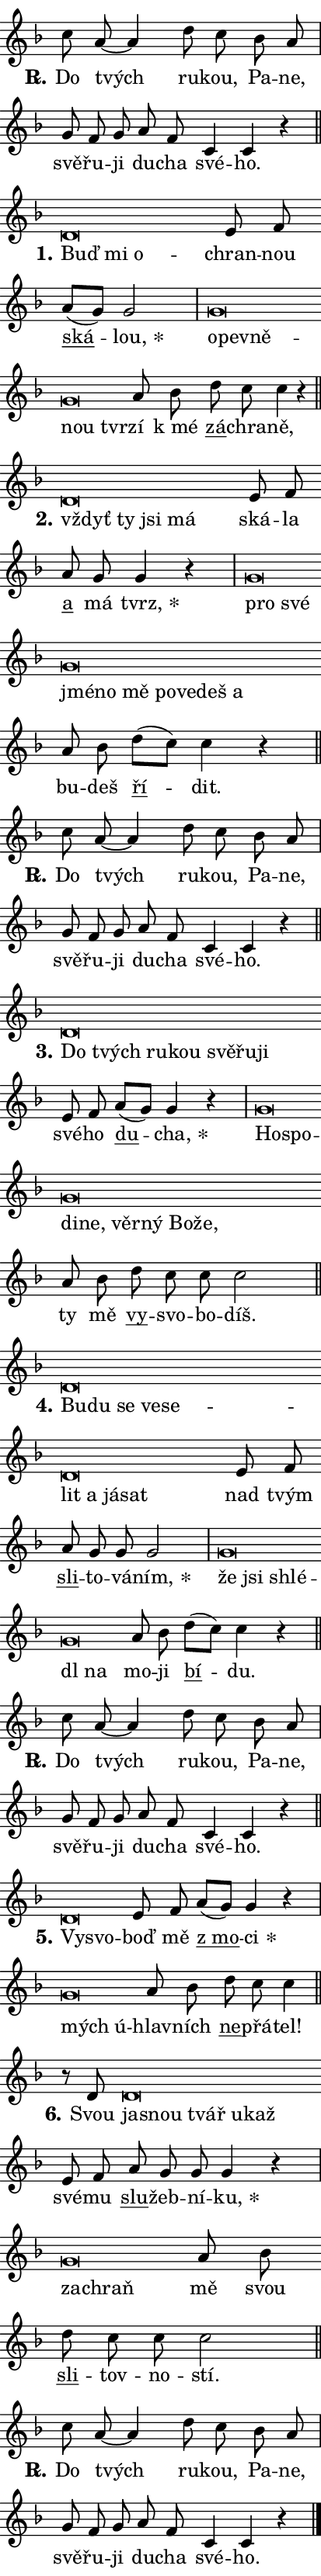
\version "2.22.1"
\header { tagline = "" }
\paper {
  indent = 0\cm
  top-margin = 0\cm
  right-margin = 0\cm
  bottom-margin = 0\cm
  left-margin = 0\cm
  paper-width = 7\cm
  page-breaking = #ly:one-page-breaking
  system-system-spacing.basic-distance = #11
  score-system-spacing.basic-distance = #11
  ragged-last = ##f
}


%% Author: Thomas Morley
%% https://lists.gnu.org/archive/html/lilypond-user/2020-05/msg00002.html
#(define (line-position grob)
"Returns position of @var[grob} in current system:
   @code{'start}, if at first time-step
   @code{'end}, if at last time-step
   @code{'middle} otherwise
"
  (let* ((col (ly:item-get-column grob))
         (ln (ly:grob-object col 'left-neighbor))
         (rn (ly:grob-object col 'right-neighbor))
         (col-to-check-left (if (ly:grob? ln) ln col))
         (col-to-check-right (if (ly:grob? rn) rn col))
         (break-dir-left
           (and
             (ly:grob-property col-to-check-left 'non-musical #f)
             (ly:item-break-dir col-to-check-left)))
         (break-dir-right
           (and
             (ly:grob-property col-to-check-right 'non-musical #f)
             (ly:item-break-dir col-to-check-right))))
        (cond ((eqv? 1 break-dir-left) 'start)
              ((eqv? -1 break-dir-right) 'end)
              (else 'middle))))

#(define (tranparent-at-line-position vctor)
  (lambda (grob)
  "Relying on @code{line-position} select the relevant enry from @var{vctor}.
Used to determine transparency,"
    (case (line-position grob)
      ((end) (not (vector-ref vctor 0)))
      ((middle) (not (vector-ref vctor 1)))
      ((start) (not (vector-ref vctor 2))))))

noteHeadBreakVisibility =
#(define-music-function (break-visibility)(vector?)
"Makes @code{NoteHead}s transparent relying on @var{break-visibility}"
#{
  \override NoteHead.transparent =
    #(tranparent-at-line-position break-visibility)
#})

#(define delete-ledgers-for-transparent-note-heads
  (lambda (grob)
    "Reads whether a @code{NoteHead} is transparent.
If so this @code{NoteHead} is removed from @code{'note-heads} from
@var{grob}, which is supposed to be @code{LedgerLineSpanner}.
As a result ledgers are not printed for this @code{NoteHead}"
    (let* ((nhds-array (ly:grob-object grob 'note-heads))
           (nhds-list
             (if (ly:grob-array? nhds-array)
                 (ly:grob-array->list nhds-array)
                 '()))
           ;; Relies on the transparent-property being done before
           ;; Staff.LedgerLineSpanner.after-line-breaking is executed.
           ;; This is fragile ...
           (to-keep
             (remove
               (lambda (nhd)
                 (ly:grob-property nhd 'transparent #f))
               nhds-list)))
      ;; TODO find a better method to iterate over grob-arrays, similiar
      ;; to filter/remove etc for lists
      ;; For now rebuilt from scratch
      (set! (ly:grob-object grob 'note-heads)  '())
      (for-each
        (lambda (nhd)
          (ly:pointer-group-interface::add-grob grob 'note-heads nhd))
        to-keep))))

hideNotes = {
  \noteHeadBreakVisibility #begin-of-line-visible
}
unHideNotes = {
  \noteHeadBreakVisibility #all-visible
}

% work-around for resetting accidentals
% https://lilypond.org/doc/v2.23/Documentation/notation/displaying-rhythms#unmetered-music
cadenzaMeasure = {
  \cadenzaOff
  \partial 1024 s1024
  \cadenzaOn
}

#(define-markup-command (accent layout props text) (markup?)
  "Underline accented syllable"
  (interpret-markup layout props
    #{\markup \override #'(offset . 4.3) \underline { #text }#}))

responsum = \markup \concat {
  "R" \hspace #-1.05 \path #0.1 #'((moveto 0 0.07) (lineto 0.9 0.8)) \hspace #0.05 "."
}

\layout {
    \context {
        \Staff
        \remove "Time_signature_engraver"
        \override LedgerLineSpanner.after-line-breaking = #delete-ledgers-for-transparent-note-heads
    }
    \context {
        \Voice {
            \override NoteHead.output-attributes = #'((class . "notehead"))
            \override Hairpin.height = #0.55
        }
    }
    \context {
        \Lyrics {
            \override StanzaNumber.output-attributes = #'((class . "stanzanumber"))
            \override LyricSpace.minimum-distance = #0.9
            \override LyricText.font-name = #"TeX Gyre Schola"
            \override LyricText.font-size = 1
            \override StanzaNumber.font-name = #"TeX Gyre Schola Bold"
            \override StanzaNumber.font-size = 1
        }
    }
}

% magnetic-lyrics.ily
%
%   written by
%     Jean Abou Samra <jean@abou-samra.fr>
%     Werner Lemberg <wl@gnu.org>
%
%   adapted by
%     Jiri Hon <jiri.hon@gmail.com>
%
% Version 2022-Apr-15

% https://www.mail-archive.com/lilypond-user@gnu.org/msg149350.html

#(define (Left_hyphen_pointer_engraver context)
   "Collect syllable-hyphen-syllable occurrences in lyrics and store
them in properties.  This engraver only looks to the left.  For
example, if the lyrics input is @code{foo -- bar}, it does the
following.

@itemize @bullet
@item
Set the @code{text} property of the @code{LyricHyphen} grob between
@q{foo} and @q{bar} to @code{foo}.

@item
Set the @code{left-hyphen} property of the @code{LyricText} grob with
text @q{foo} to the @code{LyricHyphen} grob between @q{foo} and
@q{bar}.
@end itemize

Use this auxiliary engraver in combination with the
@code{lyric-@/text::@/apply-@/magnetic-@/offset!} hook."
   (let ((hyphen #f)
         (text #f))
     (make-engraver
      (acknowledgers
       ((lyric-syllable-interface engraver grob source-engraver)
        (set! text grob)))
      (end-acknowledgers
       ((lyric-hyphen-interface engraver grob source-engraver)
        ;(when (not (grob::has-interface grob 'lyric-space-interface))
          (set! hyphen grob)));)
      ((stop-translation-timestep engraver)
       (when (and text hyphen)
         (ly:grob-set-object! text 'left-hyphen hyphen))
       (set! text #f)
       (set! hyphen #f)))))

#(define (lyric-text::apply-magnetic-offset! grob)
   "If the space between two syllables is less than the value in
property @code{LyricText@/.details@/.squash-threshold}, move the right
syllable to the left so that it gets concatenated with the left
syllable.

Use this function as a hook for
@code{LyricText@/.after-@/line-@/breaking} if the
@code{Left_@/hyphen_@/pointer_@/engraver} is active."
   (let ((hyphen (ly:grob-object grob 'left-hyphen #f)))
     (when hyphen
       (let ((left-text (ly:spanner-bound hyphen LEFT)))
         (when (grob::has-interface left-text 'lyric-syllable-interface)
           (let* ((common (ly:grob-common-refpoint grob left-text X))
                  (this-x-ext (ly:grob-extent grob common X))
                  (left-x-ext
                   (begin
                     ;; Trigger magnetism for left-text.
                     (ly:grob-property left-text 'after-line-breaking)
                     (ly:grob-extent left-text common X)))
                  ;; `delta` is the gap width between two syllables.
                  (delta (- (interval-start this-x-ext)
                            (interval-end left-x-ext)))
                  (details (ly:grob-property grob 'details))
                  (threshold (assoc-get 'squash-threshold details 0.2)))
             (when (< delta threshold)
               (let* (;; We have to manipulate the input text so that
                      ;; ligatures crossing syllable boundaries are not
                      ;; disabled.  For languages based on the Latin
                      ;; script this is essentially a beautification.
                      ;; However, for non-Western scripts it can be a
                      ;; necessity.
                      (lt (ly:grob-property left-text 'text))
                      (rt (ly:grob-property grob 'text))
                      (is-space (grob::has-interface hyphen 'lyric-space-interface))
                      (space (if is-space " " ""))
                      (space-markup (grob-interpret-markup grob " "))
                      (space-size (interval-length (ly:stencil-extent space-markup X)))
                      (extra-delta (if is-space space-size 0))
                      ;; Append new syllable.
                      (ltrt-space (if (and (string? lt) (string? rt))
                                (string-append lt space rt)
                                (make-concat-markup (list lt space rt))))
                      ;; Right-align `ltrt` to the right side.
                      (ltrt-space-markup (grob-interpret-markup
                               grob
                               (make-translate-markup
                                (cons (interval-length this-x-ext) 0)
                                (make-right-align-markup ltrt-space)))))
                 (begin
                   ;; Don't print `left-text`.
                   (ly:grob-set-property! left-text 'stencil #f)
                   ;; Set text and stencil (which holds all collected
                   ;; syllables so far) and shift it to the left.
                   (ly:grob-set-property! grob 'text ltrt-space)
                   (ly:grob-set-property! grob 'stencil ltrt-space-markup)
                   (ly:grob-translate-axis! grob (- (- delta extra-delta)) X))))))))))


#(define (lyric-hyphen::displace-bounds-first grob)
   ;; Make very sure this callback isn't triggered too early.
   (let ((left (ly:spanner-bound grob LEFT))
         (right (ly:spanner-bound grob RIGHT)))
     (ly:grob-property left 'after-line-breaking)
     (ly:grob-property right 'after-line-breaking)
     (ly:lyric-hyphen::print grob)))

squashThreshold = #0.4

\layout {
  \context {
    \Lyrics
    \consists #Left_hyphen_pointer_engraver
    \override LyricText.after-line-breaking =
      #lyric-text::apply-magnetic-offset!
    \override LyricHyphen.stencil = #lyric-hyphen::displace-bounds-first
    \override LyricText.details.squash-threshold = \squashThreshold
    \override LyricHyphen.minimum-distance = 0
    \override LyricHyphen.minimum-length = \squashThreshold
  }
}

squash = \override LyricText.details.squash-threshold = 9999
unSquash = \override LyricText.details.squash-threshold = \squashThreshold

left = \override LyricText.self-alignment-X = #LEFT
unLeft = \revert LyricText.self-alignment-X

starOffset = #(lambda (grob) 
                (let ((x_offset (ly:self-alignment-interface::aligned-on-x-parent grob)))
                  (if (= x_offset 0) 0 (+ x_offset 1.2))))

star = #(define-music-function (syllable)(string?)
"Append star separator at the end of a syllable"
#{
  \once \override LyricText.X-offset = #starOffset
  \lyricmode { \markup {
    #syllable
    \override #'((font-name . "TeX Gyre Schola Bold")) \hspace #0.2 \lower #0.65 \larger "*"
  } }
#})

starAccent = #(define-music-function (syllable)(string?)
"Append star separator at the end of a syllable and make accent"
#{
  \once \override LyricText.X-offset = #starOffset
  \lyricmode { \markup {
    \accent #syllable
    \override #'((font-name . "TeX Gyre Schola Bold")) \hspace #0.2 \lower #0.65 \larger "*"
  } }
#})

breath = #(define-music-function (syllable)(string?)
"Append breathing indicator at the end of a syllable"
#{
  \lyricmode { \markup { #syllable "+" } }
#})

optionalBreath = #(define-music-function (syllable)(string?)
"Append optional breathing indicator at the end of a syllable"
#{
  \lyricmode { \markup { #syllable "(+)" } }
#})


\score {
    <<
        \new Voice = "melody" { \cadenzaOn \key f \major \relative { c''8 a~ a4 d8 c bes a \cadenzaMeasure \bar "|" g f g a f c4 c r \cadenzaMeasure \bar "||" \break }
\relative { d'\breve*1/16 \hideNotes \breve*1/16 \breve*1/16 \bar "" \unHideNotes e8 f \bar "" a[( g)] g2 \cadenzaMeasure \bar "|" g\breve*1/16 \hideNotes \breve*1/16 \bar "" \breve*1/16 \bar "" \breve*1/16 \breve*1/16 \bar "" \unHideNotes a8 bes \bar "" d c c4 r \cadenzaMeasure \bar "||" \break }
\relative { d'\breve*1/16 \hideNotes \breve*1/16 \bar "" \breve*1/16 \breve*1/16 \bar "" \unHideNotes e8 f \bar "" a g g4 r \cadenzaMeasure \bar "|" g\breve*1/16 \hideNotes \breve*1/16 \bar "" \breve*1/16 \bar "" \breve*1/16 \bar "" \breve*1/16 \bar "" \breve*1/16 \bar "" \breve*1/16 \bar "" \breve*1/16 \breve*1/16 \bar "" \unHideNotes a8 bes \bar "" d[( c)] c4 r \cadenzaMeasure \bar "||" \break }
\relative { c''8 a~ a4 d8 c bes a \cadenzaMeasure \bar "|" g f g a f c4 c r \cadenzaMeasure \bar "||" \break }
\relative { d'\breve*1/16 \hideNotes \breve*1/16 \bar "" \breve*1/16 \bar "" \breve*1/16 \bar "" \breve*1/16 \bar "" \breve*1/16 \breve*1/16 \bar "" \unHideNotes e8 f \bar "" a[( g)] g4 r \cadenzaMeasure \bar "|" g\breve*1/16 \hideNotes \breve*1/16 \bar "" \breve*1/16 \bar "" \breve*1/16 \bar "" \breve*1/16 \bar "" \breve*1/16 \bar "" \breve*1/16 \breve*1/16 \bar "" \unHideNotes a8 bes \bar "" d c c c2 \cadenzaMeasure \bar "||" \break }
\relative { d'\breve*1/16 \hideNotes \breve*1/16 \bar "" \breve*1/16 \bar "" \breve*1/16 \bar "" \breve*1/16 \bar "" \breve*1/16 \bar "" \breve*1/16 \bar "" \breve*1/16 \breve*1/16 \bar "" \unHideNotes e8 f \bar "" a g g g2 \cadenzaMeasure \bar "|" g\breve*1/16 \hideNotes \breve*1/16 \bar "" \breve*1/16 \bar "" \breve*1/16 \breve*1/16 \bar "" \unHideNotes a8 bes \bar "" d[( c)] c4 r \cadenzaMeasure \bar "||" \break }
\relative { c''8 a~ a4 d8 c bes a \cadenzaMeasure \bar "|" g f g a f c4 c r \cadenzaMeasure \bar "||" \break }
\relative { d'\breve*1/16 \hideNotes \breve*1/16 \bar "" \unHideNotes e8 f \bar "" a[( g)] g4 r \cadenzaMeasure \bar "|" g\breve*1/16 \hideNotes \breve*1/16 \bar "" \unHideNotes a8 bes \bar "" d c c4 \cadenzaMeasure \bar "||" \break }
\relative { r8 d'8 d\breve*1/16 \hideNotes \breve*1/16 \bar "" \breve*1/16 \bar "" \breve*1/16 \breve*1/16 \bar "" \unHideNotes e8 f \bar "" a g g g4 r \cadenzaMeasure \bar "|" g\breve*1/16 \hideNotes \breve*1/16 \bar "" \unHideNotes a8 bes \bar "" d c c c2 \cadenzaMeasure \bar "||" \break }
\relative { c''8 a~ a4 d8 c bes a \cadenzaMeasure \bar "|" g f g a f c4 c r \cadenzaMeasure \bar "||" \break } \bar "|." }
        \new Lyrics \lyricsto "melody" { \lyricmode { \set stanza = \responsum
Do tvých ru -- kou, Pa -- ne, svě -- řu -- ji du -- cha své -- ho.
\set stanza = "1."
\left Buď \squash mi o -- \unLeft \unSquash chran -- nou \markup \accent ská -- \star lou, \left o -- \squash pev -- ně -- nou tvr -- \unLeft \unSquash zí "k mé" \markup \accent zá -- chra -- ně,
\set stanza = "2."
\left vždyť \squash ty jsi má \unLeft \unSquash ská -- la \markup \accent a má \star tvrz, \left pro \squash své jmé -- no mě po -- ve -- deš a \unLeft \unSquash bu -- deš \markup \accent ří -- dit.
\set stanza = \responsum
Do tvých ru -- kou, Pa -- ne, svě -- řu -- ji du -- cha své -- ho.
\set stanza = "3."
\left Do \squash tvých ru -- kou svě -- řu -- ji \unLeft \unSquash své -- ho \markup \accent du -- \star cha, \left Ho -- \squash spo -- di -- ne, věr -- ný Bo -- že, \unLeft \unSquash ty mě \markup \accent vy -- svo -- bo -- díš.
\set stanza = "4."
\left Bu -- \squash du se ve -- se -- lit a já -- sat \unLeft \unSquash nad tvým \markup \accent sli -- to -- vá -- \star ním, \left že \squash jsi shlé -- dl na \unLeft \unSquash mo -- ji \markup \accent bí -- du.
\set stanza = \responsum
Do tvých ru -- kou, Pa -- ne, svě -- řu -- ji du -- cha své -- ho.
\set stanza = "5."
\left Vy -- \squash svo -- \unLeft \unSquash boď mě \markup \accent "z mo" -- \star ci \left mých \squash ú -- \unLeft \unSquash hlav -- ních \markup \accent ne -- přá -- tel!
\set stanza = "6."
Svou \left ja -- \squash snou tvář u -- kaž \unLeft \unSquash své -- mu \markup \accent slu -- žeb -- ní -- \star ku, \left za -- \squash chraň \unLeft \unSquash mě svou \markup \accent sli -- tov -- no -- stí.
\set stanza = \responsum
Do tvých ru -- kou, Pa -- ne, svě -- řu -- ji du -- cha své -- ho. } }
    >>
    \layout {}
}
